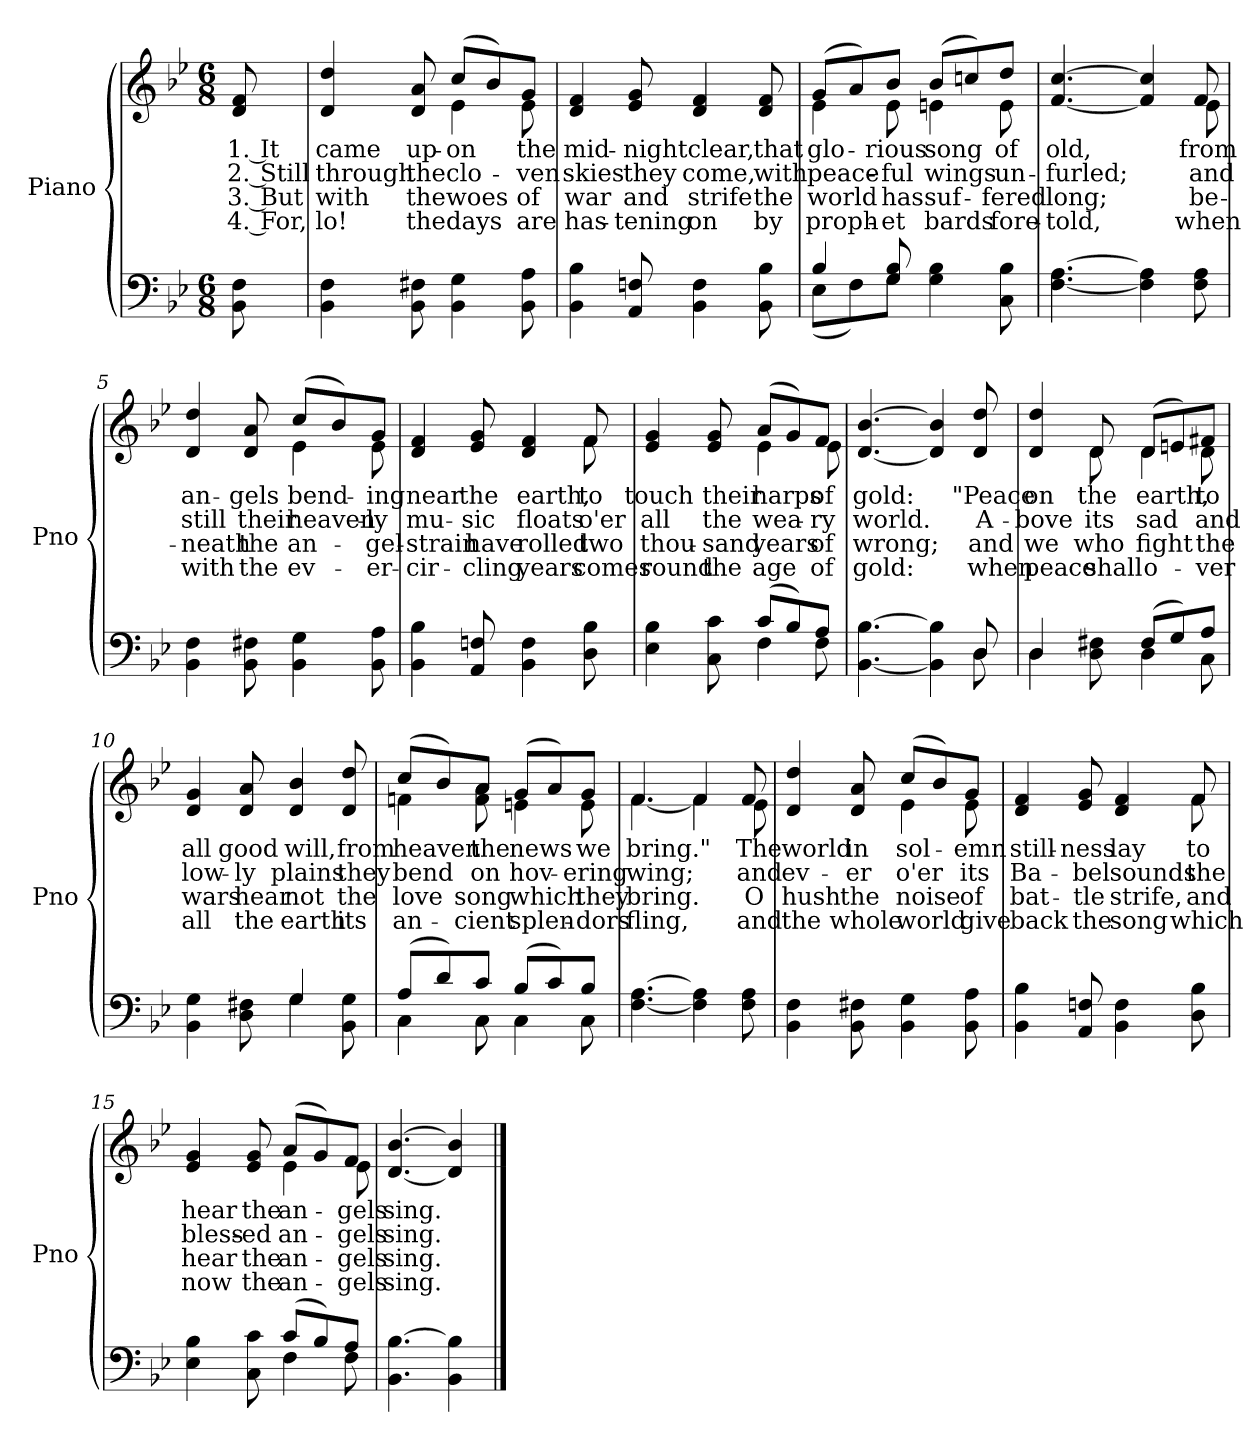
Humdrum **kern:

**kern	**kern	**text	**text	**text	**text
*part2	*part1	*part1	*part1	*part1	*part1
*staff2	*staff1	*staff1	*staff1	*staff1	*staff1
*I"Piano	*I"Piano	*	*	*	*
*I'Pno	*I'Pno	*	*	*	*
*clefF4	*clefG2	*	*	*	*
*k[b-e-]	*k[b-e-]	*	*	*	*
*M6/8	*M6/8	*	*	*	*
*MM84	*MM84	*	*	*	*
=	=	=	=	=	=
!	!	!LO:LY:b	!LO:LY:b	!LO:LY:b	!LO:LY:b
8BB-\ 8F\	8d/ 8f/	1. It	2. Still	3. But	4. For,
=1	=1	=1	=1	=1	=1
!	!	!LO:LY:b	!LO:LY:b	!LO:LY:b	!LO:LY:b
*	*^	*	*	*	*
4BB-\ 4F\	4d/ 4dd/	4.ryy	came	through	with	lo!
!	!	!	!LO:LY:b	!LO:LY:b	!LO:LY:b	!LO:LY:b
8BB-\ 8F#X\	8d/ 8a/	.	up-	the	the	the
!	!	!	!LO:LY:b	!LO:LY:b	!LO:LY:b	!LO:LY:b
4BB-\ 4G\	(>8cc/L	4e-\	-on	clo-	woes	days
.	8b-/)	.	.	.	.	.
!	!	!	!LO:LY:b	!LO:LY:b	!LO:LY:b	!LO:LY:b
8BB-\ 8A\	8g/J	8e-\	the	-ven	of	are
=2	=2	=2	=2	=2	=2	=2
!	!	!	!LO:LY:b	!LO:LY:b	!LO:LY:b	!LO:LY:b
*	*v	*v	*	*	*	*
4BB-\ 4B-\	4d/ 4f/	mid-	skies	war	has-
!	!	!LO:LY:b	!LO:LY:b	!LO:LY:b	!LO:LY:b
8AA/ 8Fn/	8e-/ 8g/	-night	they	and	-tening
!	!	!LO:LY:b	!LO:LY:b	!LO:LY:b	!LO:LY:b
4BB-\ 4F\	4d/ 4f/	clear,	come,	strife	on
!	!	!LO:LY:b	!LO:LY:b	!LO:LY:b	!LO:LY:b
8BB-\ 8B-\	8d/ 8f/	that	with	the	by
!!LO:LB:g=z
=3	=3	=3	=3	=3	=3
*^	*	*	*	*	*
!	!	!	!LO:LY:b	!LO:LY:b	!LO:LY:b	!LO:LY:b
*	*	*^	*	*	*	*
4B-/	(<8E-\L	(>8g/L	4e-\	glo-	peace-	world	proph-
.	8F\)	8a/)	.	.	.	.	.
!	!	!	!	!LO:LY:b	!LO:LY:b	!LO:LY:b	!LO:LY:b
8G/ 8B-/	8G\J	8b-/J	8e-\	-rious	-ful	has	-et
!	!	!	!	!LO:LY:b	!LO:LY:b	!LO:LY:b	!LO:LY:b
4G\ 4B-\	4.ryy	(>8b-/L	4en\	song	wings	suf-	bards
.	.	8ccn/)	.	.	.	.	.
!	!	!	!	!LO:LY:b	!LO:LY:b	!LO:LY:b	!LO:LY:b
8C\ 8B-\	.	8dd/J	8e\	of	un-	-fered	fore-
*v	*v	*	*	*	*	*	*
=4	=4	=4	=4	=4	=4	=4
!	!	!	!LO:LY:b	!LO:LY:b	!LO:LY:b	!LO:LY:b
[4.F\ [4.A\	[4.f/ [4.cc/	8ryy	old,	-furled;	long;	-told,
*	*v	*v	*	*	*	*
4F\] 4A\]	4f/] 4cc/]	.	.	.	.
!	!	!LO:LY:b	!LO:LY:b	!LO:LY:b	!LO:LY:b
*	*^	*	*	*	*
8F\ 8A\	8f/	8e-\	from	and	be-	when
=5	=5	=5	=5	=5	=5	=5
!	!	!	!LO:LY:b	!LO:LY:b	!LO:LY:b	!LO:LY:b
4BB-\ 4F\	4d/ 4dd/	4.ryy	an-	still	-neath	with
!	!	!	!LO:LY:b	!LO:LY:b	!LO:LY:b	!LO:LY:b
8BB-\ 8F#X\	8d/ 8a/	.	-gels	their	the	the
!	!	!	!LO:LY:b	!LO:LY:b	!LO:LY:b	!LO:LY:b
4BB-\ 4G\	(>8cc/L	4e-\	bend-	heaven-	an-	ev-
.	8b-/)	.	.	.	.	.
!	!	!	!LO:LY:b	!LO:LY:b	!LO:LY:b	!LO:LY:b
8BB-\ 8A\	8g/J	8e-\	-ing	-ly	-gel-	-er-
!!LO:LB:g=z	!!
=6	=6	=6	=6	=6	=6	=6
!	!	!	!LO:LY:b	!LO:LY:b	!LO:LY:b	!LO:LY:b
4BB-\ 4B-\	4d/ 4f/	8ryy	near	mu-	-strain	-cir-
!	!	!	!LO:LY:b	!LO:LY:b	!LO:LY:b	!LO:LY:b
*	*v	*v	*	*	*	*
8AA/ 8Fn/	8e-/ 8g/	the	-sic	have	-cling
!	!	!LO:LY:b	!LO:LY:b	!LO:LY:b	!LO:LY:b
4BB-\ 4F\	4d/ 4f/	earth,	floats	rolled	years
!	!	!LO:LY:b	!LO:LY:b	!LO:LY:b	!LO:LY:b
*	*^	*	*	*	*
8D\ 8B-\	8f/	8f\	to	o'er	two	comes
=7	=7	=7	=7	=7	=7	=7
*^	*	*	*	*	*	*
!	!	!	!	!LO:LY:b	!LO:LY:b	!LO:LY:b	!LO:LY:b
4E-\ 4B-\	4.ryy	4e-/ 4g/	4.ryy	touch	all	thou-	round
!	!	!	!	!LO:LY:b	!LO:LY:b	!LO:LY:b	!LO:LY:b
8C\ 8c\	.	8e-/ 8g/	.	their	the	-sand	the
!	!	!	!	!LO:LY:b	!LO:LY:b	!LO:LY:b	!LO:LY:b
(8c/L	4F\	(8a/L	4e-\	harps	wea-	years	age
8B-/)	.	8g/)	.	.	.	.	.
!	!	!	!	!LO:LY:b	!LO:LY:b	!LO:LY:b	!LO:LY:b
8A/J	8F\	8f/J	8e-\	of	-ry	of	of
=8	=8	=8	=8	=8	=8	=8	=8
!	!	!	!	!LO:LY:b	!LO:LY:b	!LO:LY:b	!LO:LY:b
*	*	*v	*v	*	*	*	*
[<4.BB-\ [>4.B-\	8ryy	[4.d/ [4.b-/	gold:	world.	wrong;	gold:
*v	*v	*	*	*	*	*
4BB-\] 4B-\]	4d/] 4b-/]	.	.	.	.
*^	*	*	*	*	*
!	!	!	!LO:LY:b	!LO:LY:b	!LO:LY:b	!LO:LY:b
8D/	8D\	8d/ 8dd/	"Peace	A-	and	when
!!LO:PB:g=z
=9	=9	=9	=9	=9	=9	=9
!	!	!	!LO:LY:b	!LO:LY:b	!LO:LY:b	!LO:LY:b
*	*	*^	*	*	*	*
4D/	4D\	4d/ 4dd/	4ryy	on	-bove	we	peace
!	!	!	!	!LO:LY:b	!LO:LY:b	!LO:LY:b	!LO:LY:b
8D\ 8F#X\	8ryy	8d/	8d\	the	its	who	shall
!	!	!	!	!LO:LY:b	!LO:LY:b	!LO:LY:b	!LO:LY:b
(>8F#/L	4D\	(8d/L	4d\	earth,	sad	fight	o-
8G/)	.	8en/)	.	.	.	.	.
!	!	!	!	!LO:LY:b	!LO:LY:b	!LO:LY:b	!LO:LY:b
8A/J	8C\	8f#X/J	8d\	to	and	the	-ver
=10	=10	=10	=10	=10	=10	=10	=10
!	!	!	!	!LO:LY:b	!LO:LY:b	!LO:LY:b	!LO:LY:b
*	*	*v	*v	*	*	*	*
4BB-\ 4G\	4.ryy	4d/ 4g/	all	low-	wars	all
!	!	!	!LO:LY:b	!LO:LY:b	!LO:LY:b	!LO:LY:b
8D\ 8F#X\	.	8d/ 8a/	good	-ly	hear	the
!	!	!	!LO:LY:b	!LO:LY:b	!LO:LY:b	!LO:LY:b
4G/	4G\	4d/ 4b-/	will,	plains	not	earth
!	!	!	!LO:LY:b	!LO:LY:b	!LO:LY:b	!LO:LY:b
8BB-\ 8G\	8ryy	8d/ 8dd/	from	they	the	its
!!LO:LB:g=z
=11	=11	=11	=11	=11	=11	=11
!	!	!	!LO:LY:b	!LO:LY:b	!LO:LY:b	!LO:LY:b
*	*	*^	*	*	*	*
(>8A/L	4C\	(>8cc/L	4fn\	heaven	bend	love	an-
8d/)	.	8b-/)	.	.	.	.	.
!	!	!	!	!LO:LY:b	!LO:LY:b	!LO:LY:b	!LO:LY:b
8c/J	8C\	8a/J	8f\ 8a\	the	on	song	-cient
!	!	!	!	!LO:LY:b	!LO:LY:b	!LO:LY:b	!LO:LY:b
(>8B-/L	4C\	(>8g/L	4en\	news	hov-	which	splen-
8c/)	.	8a/)	.	.	.	.	.
!	!	!	!	!LO:LY:b	!LO:LY:b	!LO:LY:b	!LO:LY:b
8B-/J	8C\	8g/J	8e\	we	-ering	they	-dors
=12	=12	=12	=12	=12	=12	=12	=12
!	!	!	!	!LO:LY:b	!LO:LY:b	!LO:LY:b	!LO:LY:b
*v	*v	*	*	*	*	*	*
[<4.F\ [>4.A\	4.f/	[<4.f\	bring."	wing;	bring.	fling,
4F\] 4A\]	4f/	4f\]	.	.	.	.
!	!	!	!LO:LY:b	!LO:LY:b	!LO:LY:b	!LO:LY:b
8F\ 8A\	8f/	8e-\	The	and	O	and
=13	=13	=13	=13	=13	=13	=13
!	!	!	!LO:LY:b	!LO:LY:b	!LO:LY:b	!LO:LY:b
4BB-\ 4F\	4d/ 4dd/	4.ryy	world	ev-	hush	the
!	!	!	!LO:LY:b	!LO:LY:b	!LO:LY:b	!LO:LY:b
8BB-\ 8F#X\	8d/ 8a/	.	in	-er	the	whole
!	!	!	!LO:LY:b	!LO:LY:b	!LO:LY:b	!LO:LY:b
4BB-\ 4G\	(>8cc/L	4e-\	sol-	o'er	noise	world
.	8b-/)	.	.	.	.	.
!	!	!	!LO:LY:b	!LO:LY:b	!LO:LY:b	!LO:LY:b
8BB-\ 8A\	8g/J	8e-\	-emn	its	of	give
!!LO:LB:g=z	!!
=14	=14	=14	=14	=14	=14	=14
!	!	!	!LO:LY:b	!LO:LY:b	!LO:LY:b	!LO:LY:b
4BB-\ 4B-\	4d/ 4f/	8ryy	still-	Ba-	bat-	back
!	!	!	!LO:LY:b	!LO:LY:b	!LO:LY:b	!LO:LY:b
*	*v	*v	*	*	*	*
8AA/ 8Fn/	8e-/ 8g/	-ness	-bel	-tle	the
!	!	!LO:LY:b	!LO:LY:b	!LO:LY:b	!LO:LY:b
4BB-\ 4F\	4d/ 4f/	lay	sounds	strife,	song
!	!	!LO:LY:b	!LO:LY:b	!LO:LY:b	!LO:LY:b
*	*^	*	*	*	*
8D\ 8B-\	8f/	8f\	to	the	and	which
=15	=15	=15	=15	=15	=15	=15
*^	*	*	*	*	*	*
!	!	!	!	!LO:LY:b	!LO:LY:b	!LO:LY:b	!LO:LY:b
4E-\ 4B-\	4.ryy	4e-/ 4g/	4.ryy	hear	bless-	hear	now
!	!	!	!	!LO:LY:b	!LO:LY:b	!LO:LY:b	!LO:LY:b
8C\ 8c\	.	8e-/ 8g/	.	the	-ed	the	the
!	!	!	!	!LO:LY:b	!LO:LY:b	!LO:LY:b	!LO:LY:b
(8c/L	4F\	(8a/L	4e-\	an-	an-	an-	an-
8B-/)	.	8g/)	.	.	.	.	.
!	!	!	!	!LO:LY:b	!LO:LY:b	!LO:LY:b	!LO:LY:b
8A/J	8F\	8f/J	8e-\	-gels	-gels	-gels	-gels
=16	=16	=16	=16	=16	=16	=16	=16
!	!	!	!	!LO:LY:b	!LO:LY:b	!LO:LY:b	!LO:LY:b
*v	*v	*	*	*	*	*	*
*	*v	*v	*	*	*	*
4.BB-\ [>4.B-\	[<4.d/ [>4.b-/	sing.	sing.	sing.	sing.
4BB-\ 4B-\]	4d/] 4b-/]	.	.	.	.
==	==	==	==	==	==
*-	*-	*-	*-	*-	*-
